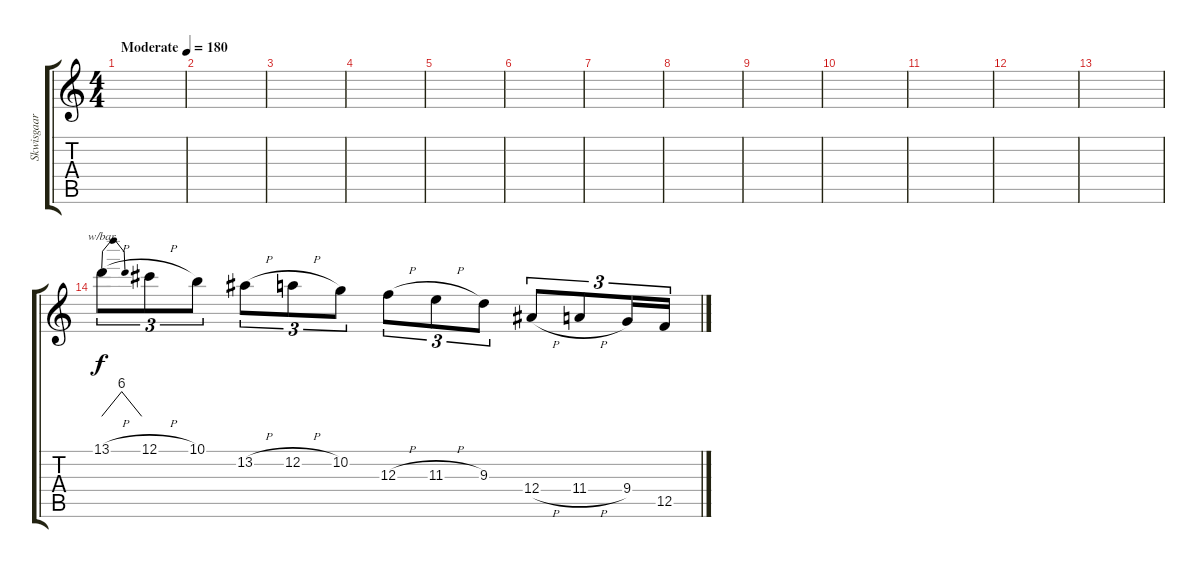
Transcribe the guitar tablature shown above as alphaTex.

\track ("Skwisgaar Skwigelf Solo" "Skwisgaar ") {instrument overdrivenguitar}
\staff {score tabs}
\tuning (Db4 A3 F3 Bb2 F2 C2) {hide}
\ts (4 4)
\tempo (180 "Moderate")
\clef g2
\ks c
|
|
|
|
|
|
|
|
|
|
|
|
|
13.1{h}.8{tu (3 2) tbe (dip default 0 0 30 24 60 0)} 12.1{h}.8{tu (3 2)} 10.1.8{tu (3 2)} 13.2{h}.8{tu (3 2)} 12.2{h}.8{tu (3 2)} 10.2.8{tu (3 2)} 12.3{h}.8{tu (3 2)} 11.3{h}.8{tu (3 2)} 9.3.8{tu (3 2)} 12.4{h}.8{tu (3 2)} 11.4{h}.8{tu (3 2)} 9.4.16{tu (3 2)} 12.5.16{tu (3 2)}
